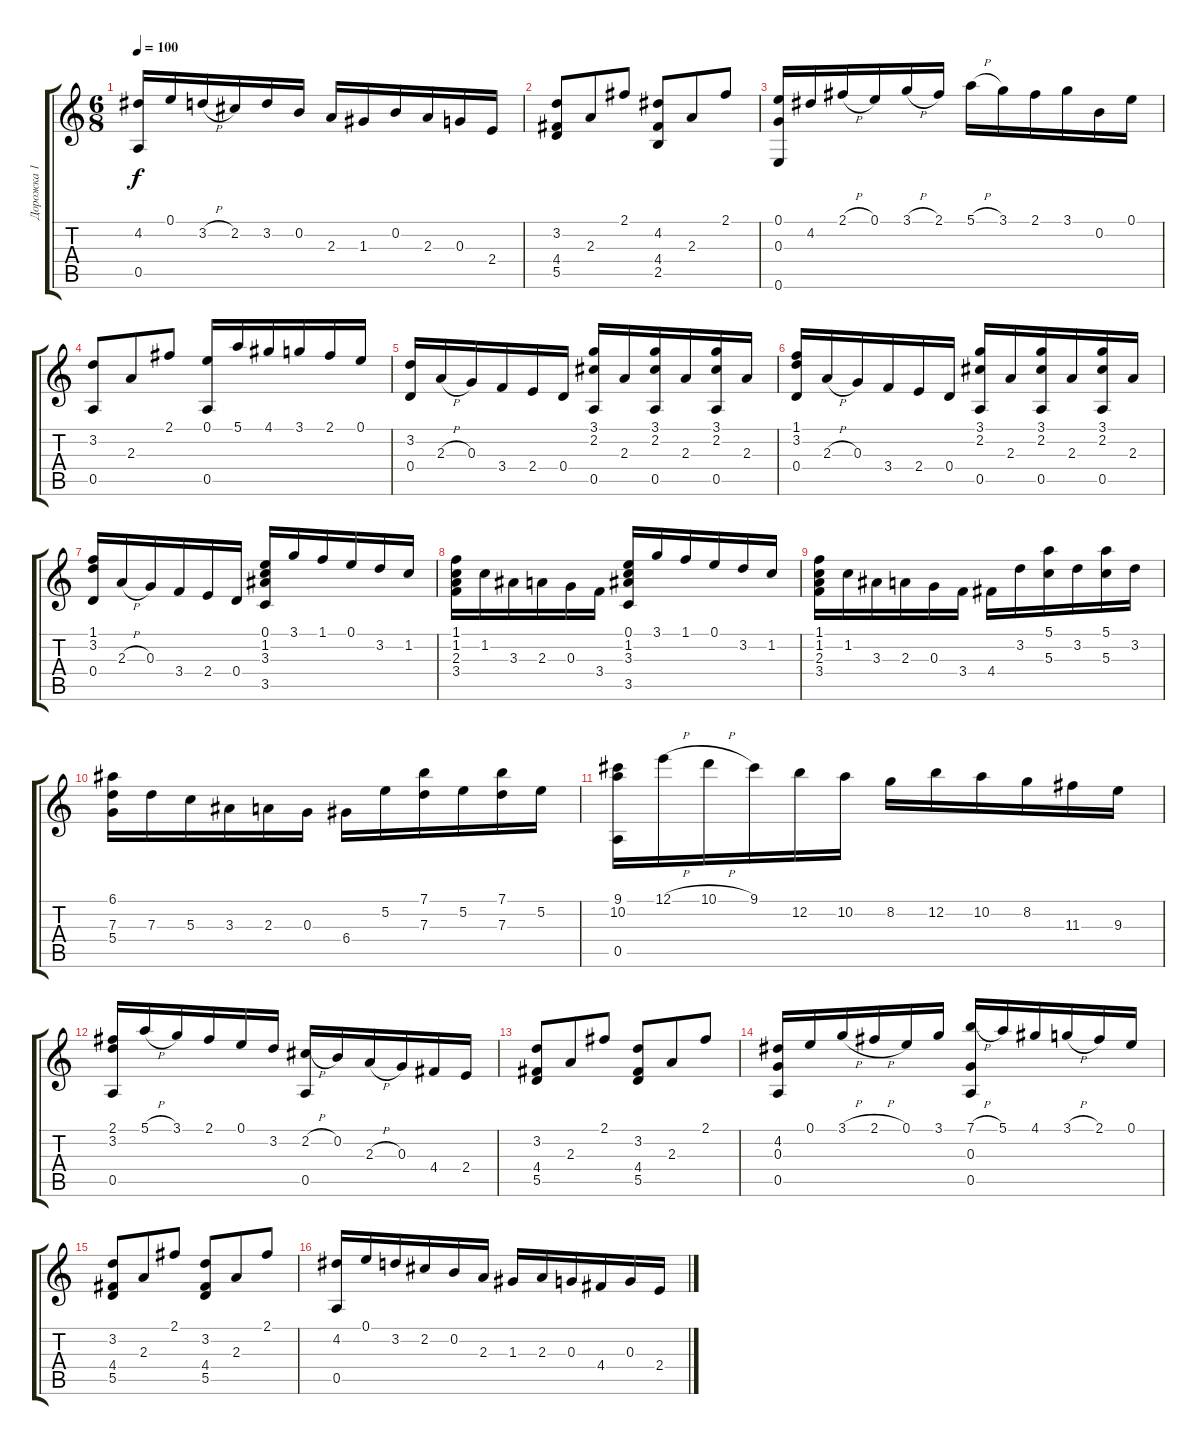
\track ("Дорожка 1" "Дорожка 1") {instrument acousticguitarnylon}
\staff {score tabs}
\tuning (E4 B3 G3 D3 A2 E2) {hide}
\ts (6 8)
\tempo 100
\clef g2
\ks c
(4.2 0.5).16{dy f} 0.1.16 3.2{h}.16 2.2.16 3.2.16 0.2.16 2.3.16 1.3.16 0.2.16 2.3.16 0.3.16 2.4.16 |
(3.2 4.4 5.5).8 2.3.8 2.1.8 (4.2 4.4 2.5).8 2.3.8 2.1.8 |
(0.1 0.3 0.6).16 4.2.16 2.1{h}.16 0.1.16 3.1{h}.16 2.1.16 5.1{h}.16 3.1.16 2.1.16 3.1.16 0.2.16 0.1.16 |
(3.2 0.5).8 2.3.8 2.1.8 (0.1 0.5).16 5.1.16 4.1.16 3.1.16 2.1.16 0.1.16 |
(3.2 0.4).16 2.3{h}.16 0.3.16 3.4.16 2.4.16 0.4.16 (3.1 2.2 0.5).16 2.3.16 (3.1 2.2 0.5).16 2.3.16 (3.1 2.2 0.5).16 2.3.16 |
(1.1 3.2 0.4).16 2.3{h}.16 0.3.16 3.4.16 2.4.16 0.4.16 (3.1 2.2 0.5).16 2.3.16 (3.1 2.2 0.5).16 2.3.16 (3.1 2.2 0.5).16 2.3.16 |
(1.1 3.2 0.4).16 2.3{h}.16 0.3.16 3.4.16 2.4.16 0.4.16 (0.1 1.2 3.3 3.5).16 3.1.16 1.1.16 0.1.16 3.2.16 1.2.16 |
(1.1 1.2 2.3 3.4).16 1.2.16 3.3.16 2.3.16 0.3.16 3.4.16 (0.1 1.2 3.3 3.5).16 3.1.16 1.1.16 0.1.16 3.2.16 1.2.16 |
(1.1 1.2 2.3 3.4).16 1.2.16 3.3.16 2.3.16 0.3.16 3.4.16 4.4.16 3.2.16 (5.1 5.3).16 3.2.16 (5.1 5.3).16 3.2.16 |
(6.1 7.3 5.4).16 7.3.16 5.3.16 3.3.16 2.3.16 0.3.16 6.4.16 5.2.16 (7.1 7.3).16 5.2.16 (7.1 7.3).16 5.2.16 |
(9.1 10.2 0.5).16 12.1{h}.16 10.1{h}.16 9.1.16 12.2.16 10.2.16 8.2.16 12.2.16 10.2.16 8.2.16 11.3.16 9.3.16 |
(2.1 3.2 0.5).16 5.1{h}.16 3.1.16 2.1.16 0.1.16 3.2.16 (2.2{h} 0.5).16 0.2.16 2.3{h}.16 0.3.16 4.4.16 2.4.16 |
(3.2 4.4 5.5).8 2.3.8 2.1.8 (3.2 4.4 5.5).8 2.3.8 2.1.8 |
(4.2 0.3 0.5).16 0.1.16 3.1{h}.16 2.1{h}.16 0.1.16 3.1.16 (7.1{h} 0.3 0.5).16 5.1.16 4.1.16 3.1{h}.16 2.1.16 0.1.16 |
(3.2 4.4 5.5).8 2.3.8 2.1.8 (3.2 4.4 5.5).8 2.3.8 2.1.8 |
(4.2 0.5).16 0.1.16 3.2.16 2.2.16 0.2.16 2.3.16 1.3.16 2.3.16 0.3.16 4.4.16 0.3.16 2.4.16
